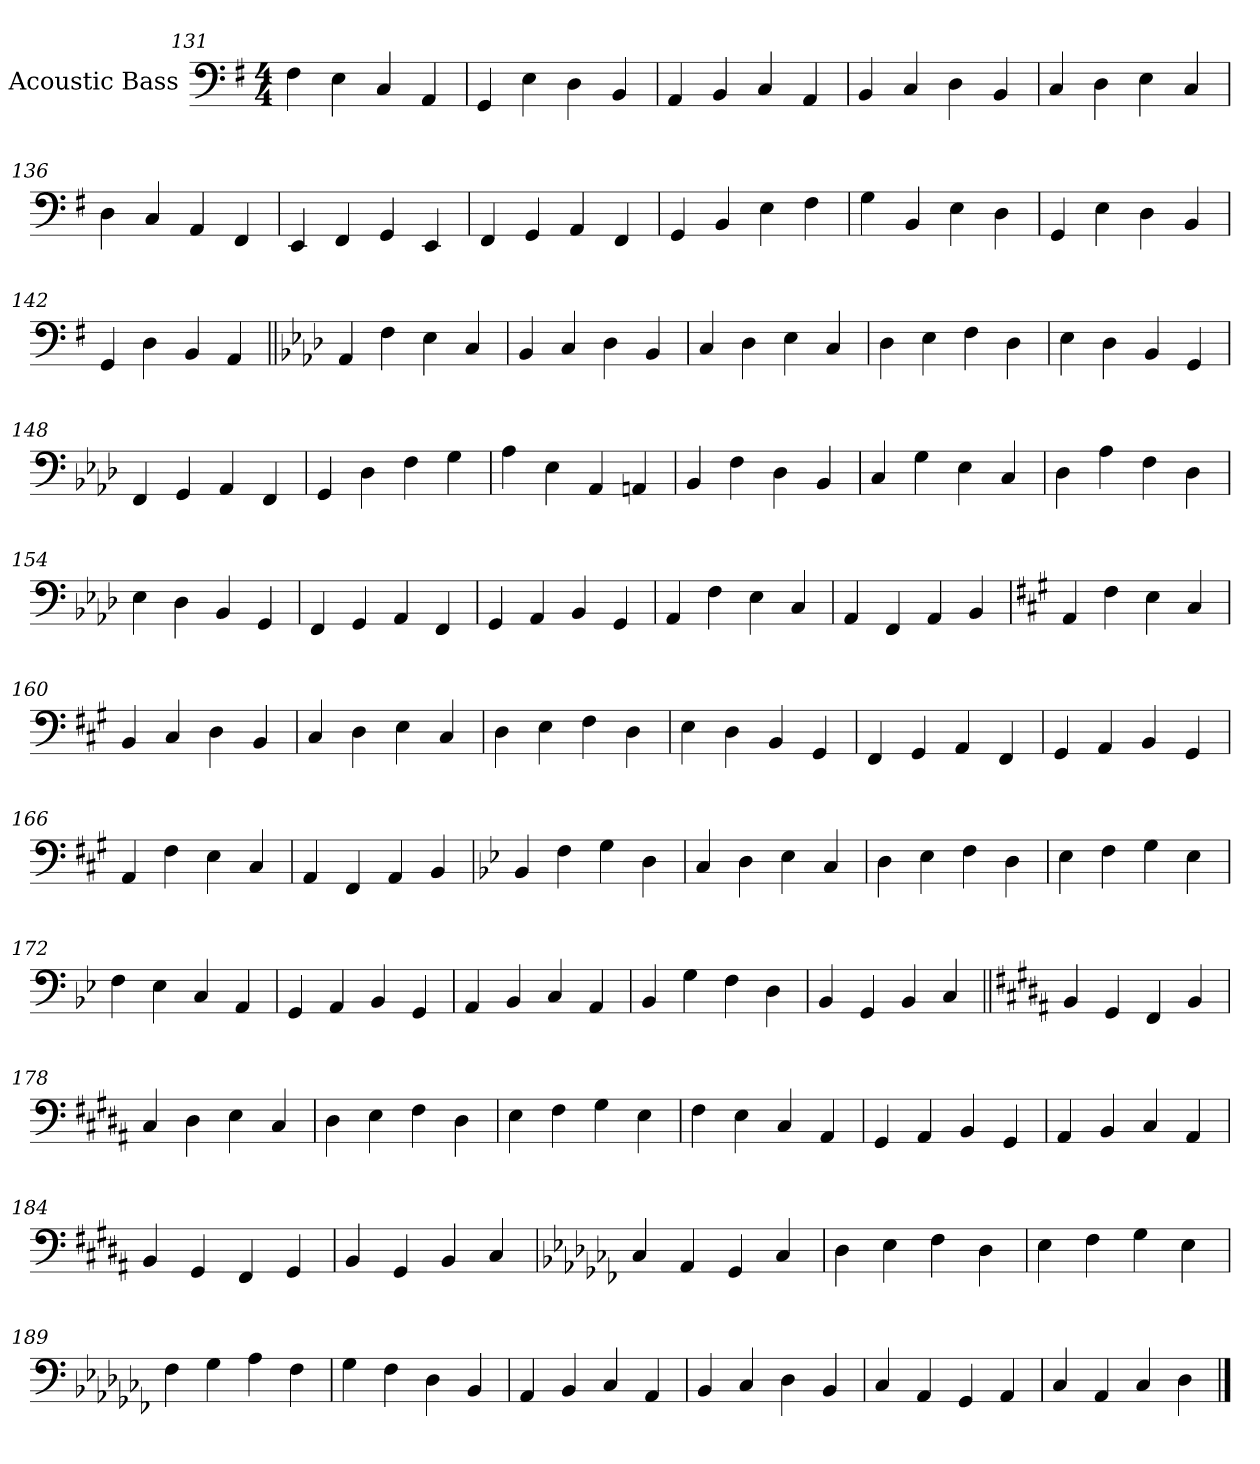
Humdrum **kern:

**kern
*part1
*staff1
*I"Acoustic Bass
*I'Bass
*clefF4
*ITrd7c12
*k[f#]
*M4/4
=131
4FF#\
4EE\
4CC/
4AAA/
=132
4GGG/
4EE\
4DD\
4BBB/
=133
4AAA/
4BBB/
4CC/
4AAA/
=134
4BBB/
4CC/
4DD\
4BBB/
=135
4CC/
4DD\
4EE\
4CC/
=136
4DD\
4CC/
4AAA/
4FFF#/
=137
4EEE/
4FFF#/
4GGG/
4EEE/
=138
4FFF#/
4GGG/
4AAA/
4FFF#/
=139
4GGG/
4BBB/
4EE\
4FF#\
=140
4GG\
4BBB/
4EE\
4DD\
=141
4GGG/
4EE\
4DD\
4BBB/
=142
4GGG/
4DD\
4BBB/
4AAA/
=143||
*k[b-e-a-d-]
4AAA-/
4FF\
4EE-\
4CC/
=144
4BBB-/
4CC/
4DD-\
4BBB-/
=145
4CC/
4DD-\
4EE-\
4CC/
=146
4DD-\
4EE-\
4FF\
4DD-\
=147
4EE-\
4DD-\
4BBB-/
4GGG/
=148
4FFF/
4GGG/
4AAA-/
4FFF/
=149
4GGG/
4DD-\
4FF\
4GG\
=150
4AA-\
4EE-\
4AAA-/
4AAAn/
=151
4BBB-/
4FF\
4DD-\
4BBB-/
=152
4CC/
4GG\
4EE-\
4CC/
=153
4DD-\
4AA-\
4FF\
4DD-\
=154
4EE-\
4DD-\
4BBB-/
4GGG/
=155
4FFF/
4GGG/
4AAA-/
4FFF/
=156
4GGG/
4AAA-/
4BBB-/
4GGG/
=157
4AAA-/
4FF\
4EE-\
4CC/
=158
4AAA-/
4FFF/
4AAA-/
4BBB-/
=159
*k[f#c#g#]
4AAA/
4FF#\
4EE\
4CC#/
=160
4BBB/
4CC#/
4DD\
4BBB/
=161
4CC#/
4DD\
4EE\
4CC#/
=162
4DD\
4EE\
4FF#\
4DD\
=163
4EE\
4DD\
4BBB/
4GGG#/
=164
4FFF#/
4GGG#/
4AAA/
4FFF#/
=165
4GGG#/
4AAA/
4BBB/
4GGG#/
=166
4AAA/
4FF#\
4EE\
4CC#/
=167
4AAA/
4FFF#/
4AAA/
4BBB/
=168
*k[b-e-]
4BBB-/
4FF\
4GG\
4DD\
=169
4CC/
4DD\
4EE-\
4CC/
=170
4DD\
4EE-\
4FF\
4DD\
=171
4EE-\
4FF\
4GG\
4EE-\
=172
4FF\
4EE-\
4CC/
4AAA/
=173
4GGG/
4AAA/
4BBB-/
4GGG/
=174
4AAA/
4BBB-/
4CC/
4AAA/
=175
4BBB-/
4GG\
4FF\
4DD\
=176
4BBB-/
4GGG/
4BBB-/
4CC/
=177||
*k[f#c#g#d#a#]
4BBB/
4GGG#/
4FFF#/
4BBB/
=178
4CC#/
4DD#\
4EE\
4CC#/
=179
4DD#\
4EE\
4FF#\
4DD#\
=180
4EE\
4FF#\
4GG#\
4EE\
=181
4FF#\
4EE\
4CC#/
4AAA#/
=182
4GGG#/
4AAA#/
4BBB/
4GGG#/
=183
4AAA#/
4BBB/
4CC#/
4AAA#/
=184
4BBB/
4GGG#/
4FFF#/
4GGG#/
=185
4BBB/
4GGG#/
4BBB/
4CC#/
=186
*k[b-e-a-d-g-c-f-]
4CC-/
4AAA-/
4GGG-/
4CC-/
=187
4DD-\
4EE-\
4FF-\
4DD-\
=188
4EE-\
4FF-\
4GG-\
4EE-\
=189
4FF-\
4GG-\
4AA-\
4FF-\
=190
4GG-\
4FF-\
4DD-\
4BBB-/
=191
4AAA-/
4BBB-/
4CC-/
4AAA-/
=192
4BBB-/
4CC-/
4DD-\
4BBB-/
=193
4CC-/
4AAA-/
4GGG-/
4AAA-/
=194
4CC-/
4AAA-/
4CC-/
4DD-\
==
*-
